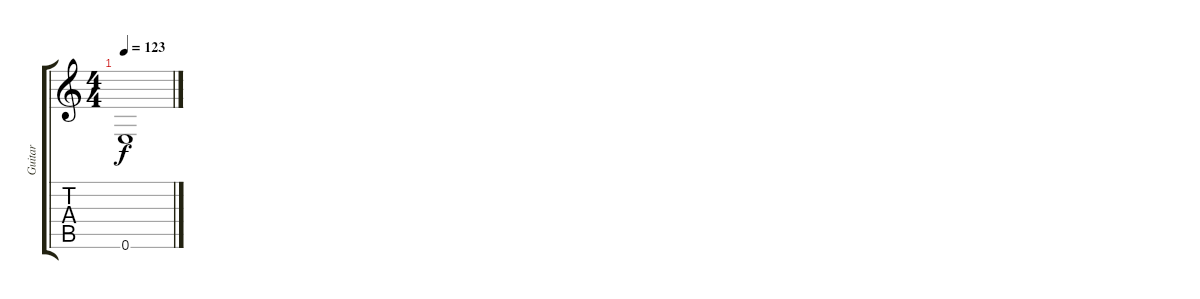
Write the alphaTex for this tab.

\track ("Guitar" "Guitar") {instrument overdrivenguitar}
\staff {score tabs}
\tuning (E4 B3 G3 D3 A2 E2) {hide}
\ts (4 4)
\tempo 123
\clef g2
\ks c
0.6.1{dy f}
